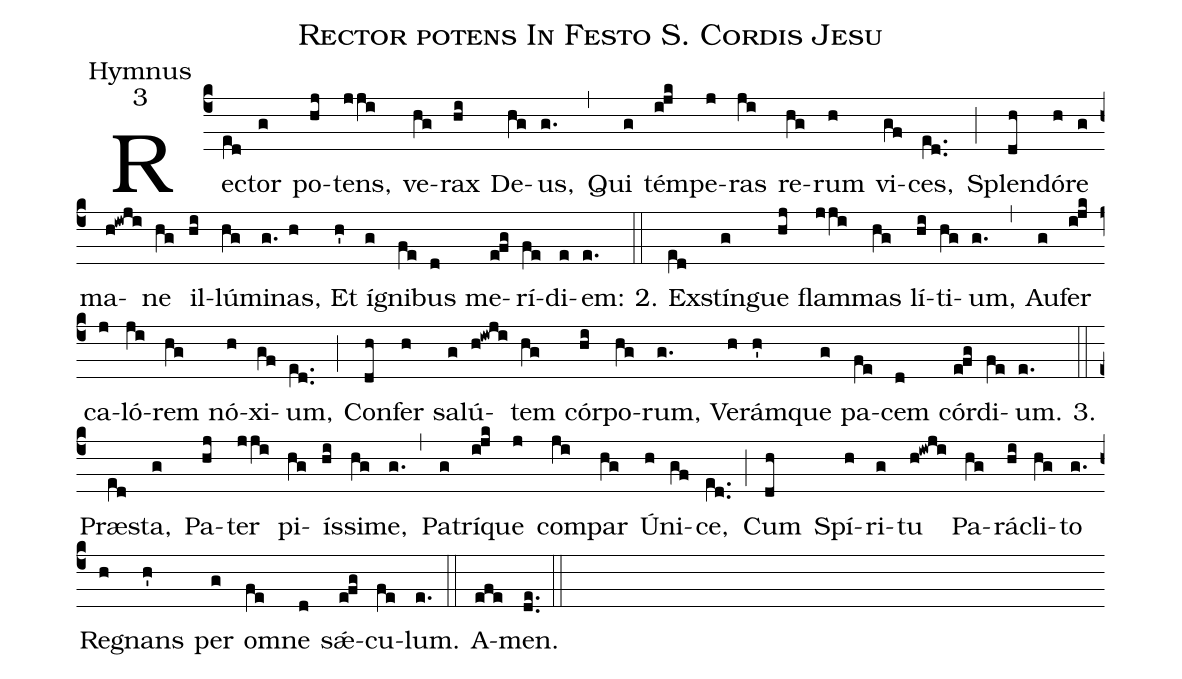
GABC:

name:Rector potens In Festo S. Cordis Jesu;
office-part:Hymnus;
mode:3;
%%
(c4)Re(e[ll:1]d)ctor(g) po(hj)tens,(jji) ve(hg)rax(hi) De(hg)us,(g.) (,)
Qui(g) tém(ijk)pe(j)ras(ji) re(hg)rum(h) vi(gf)ces,(e[ll:1]d..) (;)
Splen(dh)dó(h)re(g) ma(h!iwji)ne(hg) il(hi)lú(hg)mi(g.)nas,(h)
Et(h') í(g)gni(fe)bus(d) me(efg)rí(fe)di(e)em:(e.)

2.(::) Ex(e[ll:1]d)stín(g)gue(hj) flam(jji)mas(hg) lí(hi)ti(hg)um,(g.) (,)
Au(g)fer(ijk) ca(j)ló(ji)rem(hg) nó(h)xi(gf)um,(e[ll:1]d..) (;)
Con(dh)fer(h) sa(g)lú(h!iwji)tem(hg) cór(hi)po(hg)rum,(g.)
Ve(h)rám(h')que(g) pa(fe)cem(d) cór(efg)di(fe)um.(e.)

3.(::)

Præ(e[ll:1]d)sta,(g) Pa(hj)ter(jji) pi(hg)ís(hi)si(hg)me,(g.) (,)
Pa(g)trí(ijk)que(j) com(ji)par(hg) Ú(h)ni(gf)ce,(e[ll:1]d..) (;)
Cum(dh) Spí(h)ri(g)tu(h!iwji) Pa(hg)rá(hi)cli(hg)to(g.)
Re(h)gnans(h') per(g) om(fe)ne(d) sǽ(efg)cu(fe)lum.(e.) (::)
A(efe)men.(de..) (::)
